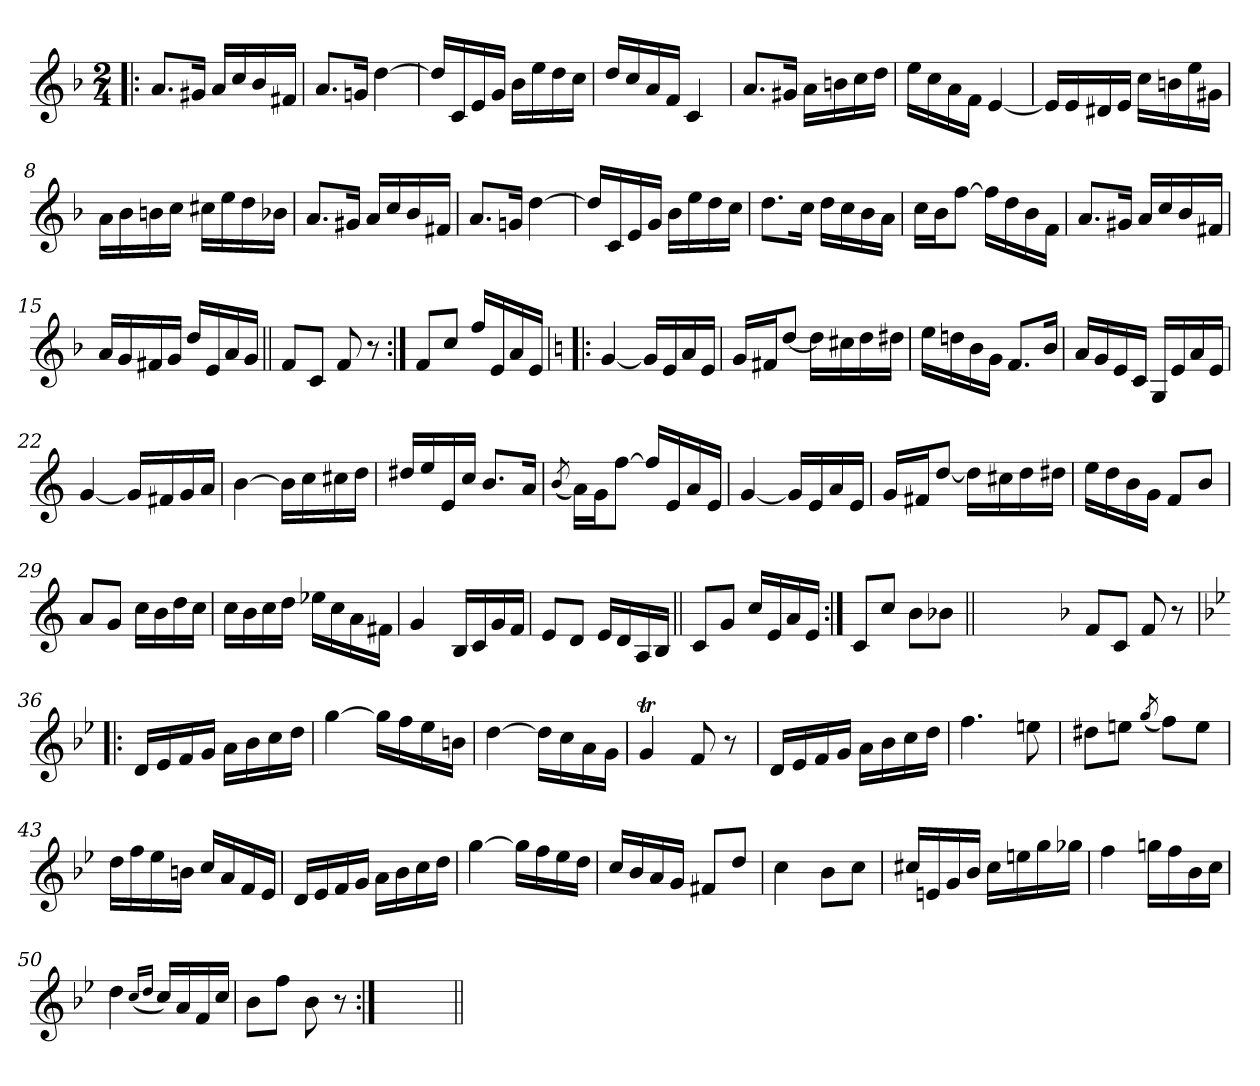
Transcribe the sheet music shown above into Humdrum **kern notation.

**kern
*part1
*staff1
*clefG2
*k[b-]
*F:
*M2/4
=1!|:
8.a/L
16g#X/Jk
16a/LL
16cc/
16b-/
16f#X/JJ
=2
8.a/L
16gn/Jk
[4dd\
=3
16dd/LL]
16c/
16e/
16g/JJ
16b-\LL
16ee\
16dd\
16cc\JJ
=4
16dd/LL
16cc/
16a/
16f/JJ
4c/
!!LO:LB:g=z
=5
8.a/L
16g#X/Jk
16a\LL
16bn\
16cc\
16dd\JJ
=6
16ee\LL
16cc\
16a\
16f\JJ
[4e/
=7
16e/LL]
16e/
16d#X/
16e/JJ
16cc\LL
16bn\
16ee\
16g#X\JJ
=8
16a\LL
16b-\
16bn\
16cc\JJ
16cc#X\LL
16ee\
16dd\
16b-X\JJ
!!LO:LB:g=z
=9
8.a/L
16g#X/Jk
16a/LL
16cc/
16b-/
16f#X/JJ
=10
8.a/L
16gn/Jk
[4dd\
=11
16dd/LL]
16c/
16e/
16g/JJ
16b-\LL
16ee\
16dd\
16cc\JJ
=12
8.dd\L
16cc\Jk
16dd\LL
16cc\
16b-\
16a\JJ
!!LO:LB:g=z
=13
16cc\LL
16b-\J
[8ff\J
16ff\LL]
16dd\
16b-\
16f\JJ
=14
8.a/L
16g#X/Jk
16a/LL
16cc/
16b-/
16f#X/JJ
=15
16a/LL
16g/
16f#X/
16g/JJ
16dd/LL
16e/
16a/
16g/JJ
=16||
8f/L
8c/J
8f/
8r
!!LO:LB:g=z
=17:|!
8f/L
8cc/J
16ff/LL
16e/
16a/
16e/JJ
=18!|:
*k[]
*C:
[4g/
16g/LL]
16e/
16a/
16e/JJ
=19
16g/LL
16f#X/J
[8dd/J
16dd\LL]
16cc#X\
16dd\
16dd#X\JJ
=20
16ee\LL
16ddn\
16b\
16g\JJ
8.f/L
16b/Jk
!!LO:LB:g=z
=21
16a/LL
16g/
16e/
16c/JJ
16G/LL
16e/
16a/
16e/JJ
=22
[4g/
16g/LL]
16f#X/
16g/
16a/JJ
=23
[4b\
16b\LL]
16cc\
16cc#X\
16dd\JJ
=24
16dd#X/LL
16ee/
16e/
16cc/JJ
8.b/L
16a/Jk
!!LO:LB:g=z
=25
(<8qb/
16a\LL)
16g\J
[8ff\J
16ff/LL]
16e/
16a/
16e/JJ
=26
[4g/
16g/LL]
16e/
16a/
16e/JJ
=27
16g/LL
16f#X/J
[8dd/J
16dd\LL]
16cc#X\
16dd\
16dd#X\JJ
=28
16ee\LL
16dd\
16b\
16g\JJ
8f/L
8b/J
!!LO:LB:g=z
=29
8a/L
8g/J
16cc\LL
16b\
16dd\
16cc\JJ
=30
16cc\LL
16b\
16cc\
16dd\JJ
16ee-X\LL
16cc\
16a\
16f#X\JJ
=31
4g/
16B/LL
16c/
16g/
16f/JJ
=32
8e/L
8d/J
16e/LL
16d/
16A/
16B/JJ
!!LO:LB:g=z
=33||
8c/L
8g/J
16cc/LL
16e/
16a/
16e/JJ
=34:|!
8c/L
8cc/J
8b\L
8b-X\J
=34X1||
*stria0
2ryy
!!LO:PB:g=z
=35-
*stria5
*k[b-]
*F:
8f/L
8c/J
8f/
8r
=36!|:
*k[b-e-]
*B-:
16d/LL
16e-/
16f/
16g/JJ
16a\LL
16b-\
16cc\
16dd\JJ
=37
[4gg\
16gg\LL]
16ff\
16ee-\
16bn\JJ
=38
[4dd\
16dd\LL]
16cc\
16a\
16g\JJ
=39
4gT/
8fTTT/
8r
!!LO:LB:g=z
=40
16d/LL
16e-/
16f/
16g/JJ
16a\LL
16b-\
16cc\
16dd\JJ
=41
4.ff\
8een\
=42
8dd#X\L
8een\J
(<8qgg/
8ff\L)
8ee\J
=43
16dd\LL
16ff\
16ee-\
16bn\JJ
16cc/LL
16a/
16f/
16e-/JJ
!!LO:LB:g=z
=44
16d/LL
16e-/
16f/
16g/JJ
16a\LL
16b-\
16cc\
16dd\JJ
=45
[4gg\
16gg\LL]
16ff\
16ee-\
16dd\JJ
=46
16cc/LL
16b-/
16a/
16g/JJ
8f#X/L
8dd/J
=47
4cc\
8b-\L
8cc\J
!!LO:LB:g=z
=48
16cc#X/LL
16en/
16g/
16b-/JJ
16cc#\LL
16een\
16gg\
16gg-X\JJ
=49
4ff\
16ggn\LL
16ff\
16b-\
16cc\JJ
=50
4dd\
(<16qcc/LL
16qdd/JJ
16cc/LL)
16a/
16f/
16cc/JJ
=51
8b-\L
8ff\J
8b-\
8r
=52:|!
*stria0
2ryy
=||
*-
